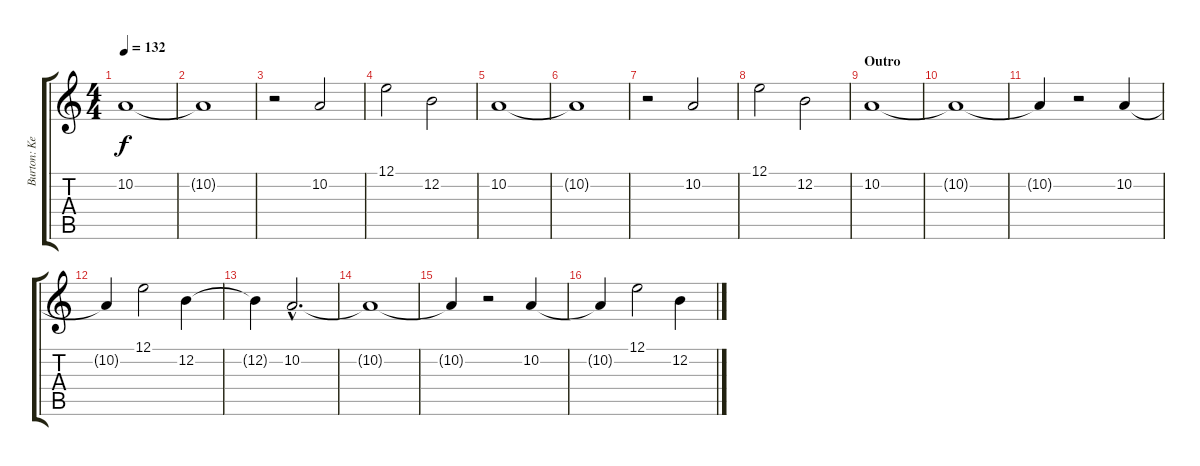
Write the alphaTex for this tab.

\track ("Burton: Keyboard" "Burton: Ke") {instrument synthvoice}
\staff {score tabs}
\tuning (E4 B3 G3 D3 A2 E2) {hide}
\ts (4 4)
\tempo 132
\clef g2
\ks c
10.2.1{dy f} |
10.2{t}.1 |
r.2 10.2.2 |
12.1.2 12.2.2 |
10.2.1 |
10.2{t}.1 |
r.2 10.2.2 |
12.1.2 12.2.2 |
\section ("" "Outro")
10.2.1 |
10.2{t}.1 |
10.2{t}.4 r.2 10.2.4 |
10.2{t}.4 12.1.2 12.2.4 |
12.2{t}.4 10.2{hac}.2{d} |
10.2{t}.1 |
10.2{t}.4 r.2 10.2.4 |
10.2{t}.4 12.1.2 12.2.4
